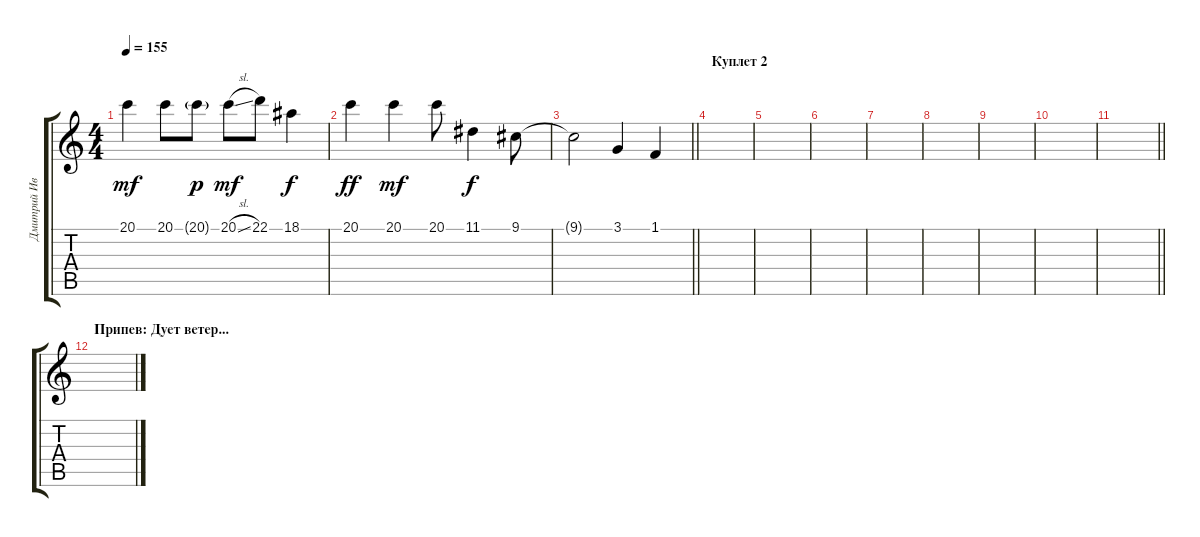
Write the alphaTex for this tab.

\track ("Дмитрий Иванов" "Дмитрий Ив") {instrument acousticgrandpiano}
\staff {score tabs}
\tuning (E4 B3 G3 D3 A2 E2) {hide}
\ts (4 4)
\tempo 155
\clef g2
\ks c
20.1.4{dy mf} 20.1.8 20.1{g}.8{dy p} 20.1{sl}.8{dy mf} 22.1.8 18.1.4{dy f} |
20.1.4{dy ff} 20.1.4{dy mf} 20.1.8 11.1.4{dy f} 9.1.8 |
\barLineRight lightlight
9.1{t}.2 3.1.4 1.1.4 |
\section ("" "Куплет 2")
|
|
|
|
|
|
|
\barLineRight lightlight
|
\section ("" "Припев: Дует ветер...")
